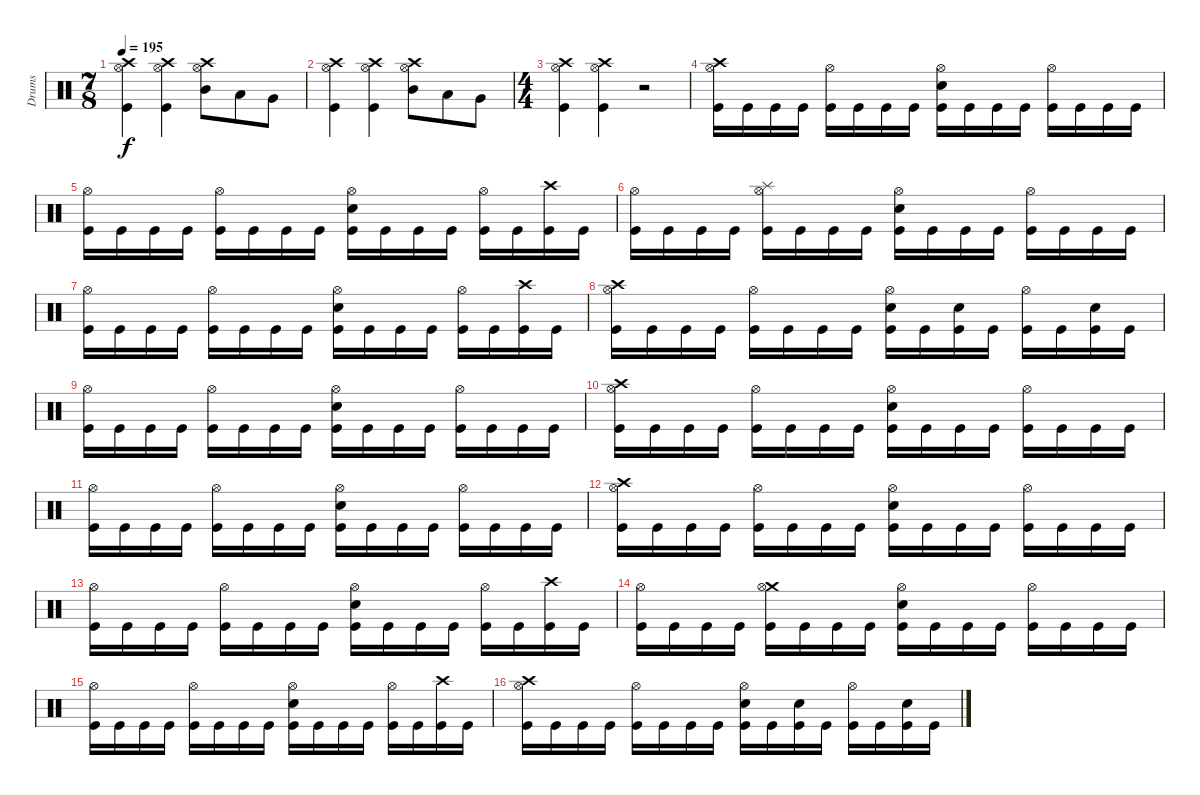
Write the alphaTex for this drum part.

\track ("Drums" "Drums") {instrument percussion}
\staff {score}
\articulation defaults
\ts (7 8)
\tempo 195
\clef neutral
\ks c
("Crash high (hit)" "Hi-Hat (open)" "Kick (hit)").4{dy f} ("Crash high (hit)" "Hi-Hat (open)" "Kick (hit)").4 ("Crash high (hit)" "Hi-Hat (open)" "Mid Tom (hit)").8 "Low Tom (hit)".8 "Very Low Tom (hit)".8 |
("Crash high (hit)" "Hi-Hat (open)" "Kick (hit)").4 ("Crash high (hit)" "Hi-Hat (open)" "Kick (hit)").4 ("Crash high (hit)" "Hi-Hat (open)" "Mid Tom (hit)").8 "Low Tom (hit)".8 "Very Low Tom (hit)".8 |
\ts (4 4)
("Crash high (hit)" "Hi-Hat (open)" "Kick (hit)").4 ("Crash high (hit)" "Hi-Hat (open)" "Kick (hit)").4 r.2 |
("Crash high (hit)" "Hi-Hat (open)" "Kick (hit)").16 "Kick (hit)".16 "Kick (hit)".16 "Kick (hit)".16 ("Hi-Hat (open)" "Kick (hit)").16 "Kick (hit)".16 "Kick (hit)".16 "Kick (hit)".16 ("Hi-Hat (open)" "Electric Snare (hit)" "Kick (hit)").16 "Kick (hit)".16 "Kick (hit)".16 "Kick (hit)".16 ("Hi-Hat (open)" "Kick (hit)").16 "Kick (hit)".16 "Kick (hit)".16 "Kick (hit)".16 |
("Hi-Hat (open)" "Kick (hit)").16 "Kick (hit)".16 "Kick (hit)".16 "Kick (hit)".16 ("Hi-Hat (open)" "Kick (hit)").16 "Kick (hit)".16 "Kick (hit)".16 "Kick (hit)".16 ("Hi-Hat (open)" "Electric Snare (hit)" "Kick (hit)").16 "Kick (hit)".16 "Kick (hit)".16 "Kick (hit)".16 ("Hi-Hat (open)" "Kick (hit)").16 "Kick (hit)".16 ("Crash high (hit)" "Kick (hit)").16 "Kick (hit)".16 |
("Hi-Hat (open)" "Kick (hit)").16 "Kick (hit)".16 "Kick (hit)".16 "Kick (hit)".16 ("Splash (hit)" "Hi-Hat (open)" "Kick (hit)").16 "Kick (hit)".16 "Kick (hit)".16 "Kick (hit)".16 ("Hi-Hat (open)" "Electric Snare (hit)" "Kick (hit)").16 "Kick (hit)".16 "Kick (hit)".16 "Kick (hit)".16 ("Hi-Hat (open)" "Kick (hit)").16 "Kick (hit)".16 "Kick (hit)".16 "Kick (hit)".16 |
("Hi-Hat (open)" "Kick (hit)").16 "Kick (hit)".16 "Kick (hit)".16 "Kick (hit)".16 ("Hi-Hat (open)" "Kick (hit)").16 "Kick (hit)".16 "Kick (hit)".16 "Kick (hit)".16 ("Hi-Hat (open)" "Electric Snare (hit)" "Kick (hit)").16 "Kick (hit)".16 "Kick (hit)".16 "Kick (hit)".16 ("Hi-Hat (open)" "Kick (hit)").16 "Kick (hit)".16 ("Crash high (hit)" "Kick (hit)").16 "Kick (hit)".16 |
("Crash high (hit)" "Hi-Hat (open)" "Kick (hit)").16 "Kick (hit)".16 "Kick (hit)".16 "Kick (hit)".16 ("Hi-Hat (open)" "Kick (hit)").16 "Kick (hit)".16 "Kick (hit)".16 "Kick (hit)".16 ("Hi-Hat (open)" "Electric Snare (hit)" "Kick (hit)").16 "Kick (hit)".16 ("Electric Snare (hit)" "Kick (hit)").16 "Kick (hit)".16 ("Hi-Hat (open)" "Kick (hit)").16 "Kick (hit)".16 ("Electric Snare (hit)" "Kick (hit)").16 "Kick (hit)".16 |
("Hi-Hat (open)" "Kick (hit)").16 "Kick (hit)".16 "Kick (hit)".16 "Kick (hit)".16 ("Hi-Hat (open)" "Kick (hit)").16 "Kick (hit)".16 "Kick (hit)".16 "Kick (hit)".16 ("Hi-Hat (open)" "Electric Snare (hit)" "Kick (hit)").16 "Kick (hit)".16 "Kick (hit)".16 "Kick (hit)".16 ("Hi-Hat (open)" "Kick (hit)").16 "Kick (hit)".16 "Kick (hit)".16 "Kick (hit)".16 |
("Crash high (hit)" "Hi-Hat (open)" "Kick (hit)").16 "Kick (hit)".16 "Kick (hit)".16 "Kick (hit)".16 ("Hi-Hat (open)" "Kick (hit)").16 "Kick (hit)".16 "Kick (hit)".16 "Kick (hit)".16 ("Hi-Hat (open)" "Electric Snare (hit)" "Kick (hit)").16 "Kick (hit)".16 "Kick (hit)".16 "Kick (hit)".16 ("Hi-Hat (open)" "Kick (hit)").16 "Kick (hit)".16 "Kick (hit)".16 "Kick (hit)".16 |
("Hi-Hat (open)" "Kick (hit)").16 "Kick (hit)".16 "Kick (hit)".16 "Kick (hit)".16 ("Hi-Hat (open)" "Kick (hit)").16 "Kick (hit)".16 "Kick (hit)".16 "Kick (hit)".16 ("Hi-Hat (open)" "Electric Snare (hit)" "Kick (hit)").16 "Kick (hit)".16 "Kick (hit)".16 "Kick (hit)".16 ("Hi-Hat (open)" "Kick (hit)").16 "Kick (hit)".16 "Kick (hit)".16 "Kick (hit)".16 |
("Crash high (hit)" "Hi-Hat (open)" "Kick (hit)").16 "Kick (hit)".16 "Kick (hit)".16 "Kick (hit)".16 ("Hi-Hat (open)" "Kick (hit)").16 "Kick (hit)".16 "Kick (hit)".16 "Kick (hit)".16 ("Hi-Hat (open)" "Electric Snare (hit)" "Kick (hit)").16 "Kick (hit)".16 "Kick (hit)".16 "Kick (hit)".16 ("Hi-Hat (open)" "Kick (hit)").16 "Kick (hit)".16 "Kick (hit)".16 "Kick (hit)".16 |
("Hi-Hat (open)" "Kick (hit)").16 "Kick (hit)".16 "Kick (hit)".16 "Kick (hit)".16 ("Hi-Hat (open)" "Kick (hit)").16 "Kick (hit)".16 "Kick (hit)".16 "Kick (hit)".16 ("Hi-Hat (open)" "Electric Snare (hit)" "Kick (hit)").16 "Kick (hit)".16 "Kick (hit)".16 "Kick (hit)".16 ("Hi-Hat (open)" "Kick (hit)").16 "Kick (hit)".16 ("Crash high (hit)" "Kick (hit)").16 "Kick (hit)".16 |
("Hi-Hat (open)" "Kick (hit)").16 "Kick (hit)".16 "Kick (hit)".16 "Kick (hit)".16 ("Crash medium (hit)" "Hi-Hat (open)" "Kick (hit)").16 "Kick (hit)".16 "Kick (hit)".16 "Kick (hit)".16 ("Hi-Hat (open)" "Electric Snare (hit)" "Kick (hit)").16 "Kick (hit)".16 "Kick (hit)".16 "Kick (hit)".16 ("Hi-Hat (open)" "Kick (hit)").16 "Kick (hit)".16 "Kick (hit)".16 "Kick (hit)".16 |
("Hi-Hat (open)" "Kick (hit)").16 "Kick (hit)".16 "Kick (hit)".16 "Kick (hit)".16 ("Hi-Hat (open)" "Kick (hit)").16 "Kick (hit)".16 "Kick (hit)".16 "Kick (hit)".16 ("Hi-Hat (open)" "Electric Snare (hit)" "Kick (hit)").16 "Kick (hit)".16 "Kick (hit)".16 "Kick (hit)".16 ("Hi-Hat (open)" "Kick (hit)").16 "Kick (hit)".16 ("Crash high (hit)" "Kick (hit)").16 "Kick (hit)".16 |
("Crash high (hit)" "Hi-Hat (open)" "Kick (hit)").16 "Kick (hit)".16 "Kick (hit)".16 "Kick (hit)".16 ("Hi-Hat (open)" "Kick (hit)").16 "Kick (hit)".16 "Kick (hit)".16 "Kick (hit)".16 ("Hi-Hat (open)" "Electric Snare (hit)" "Kick (hit)").16 "Kick (hit)".16 ("Electric Snare (hit)" "Kick (hit)").16 "Kick (hit)".16 ("Hi-Hat (open)" "Kick (hit)").16 "Kick (hit)".16 ("Electric Snare (hit)" "Kick (hit)").16 "Kick (hit)".16
